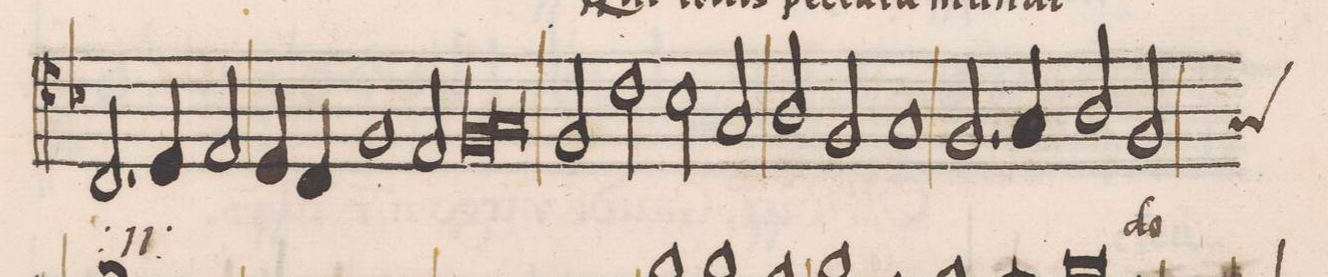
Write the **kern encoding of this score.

**kern	**text
*I"CANTVS	*
*clefC4	*
*k[b-]	*
*met(C|)	*
*M2/1	*
2.C/	Qui
4D/	.
2E/	.
=80-	=80-
4D/	.
4C/	.
1F	tol-
2E/	.
=81-	=81-
*lig	*
1F	.
1G	.
*Xlig	*
=82-	=82-
2F/	-lis
2c\	pec-
2B-\	.
2G/	.
=83-	=83-
2A/	-ca-
2F/	.
1G	-ta
=84-	=84-
2.F/	mun-
4G/	.
2A/	-di
*	*Xij
*custos:G	*
2F/	do-
=85-	=85-
*-	*-
